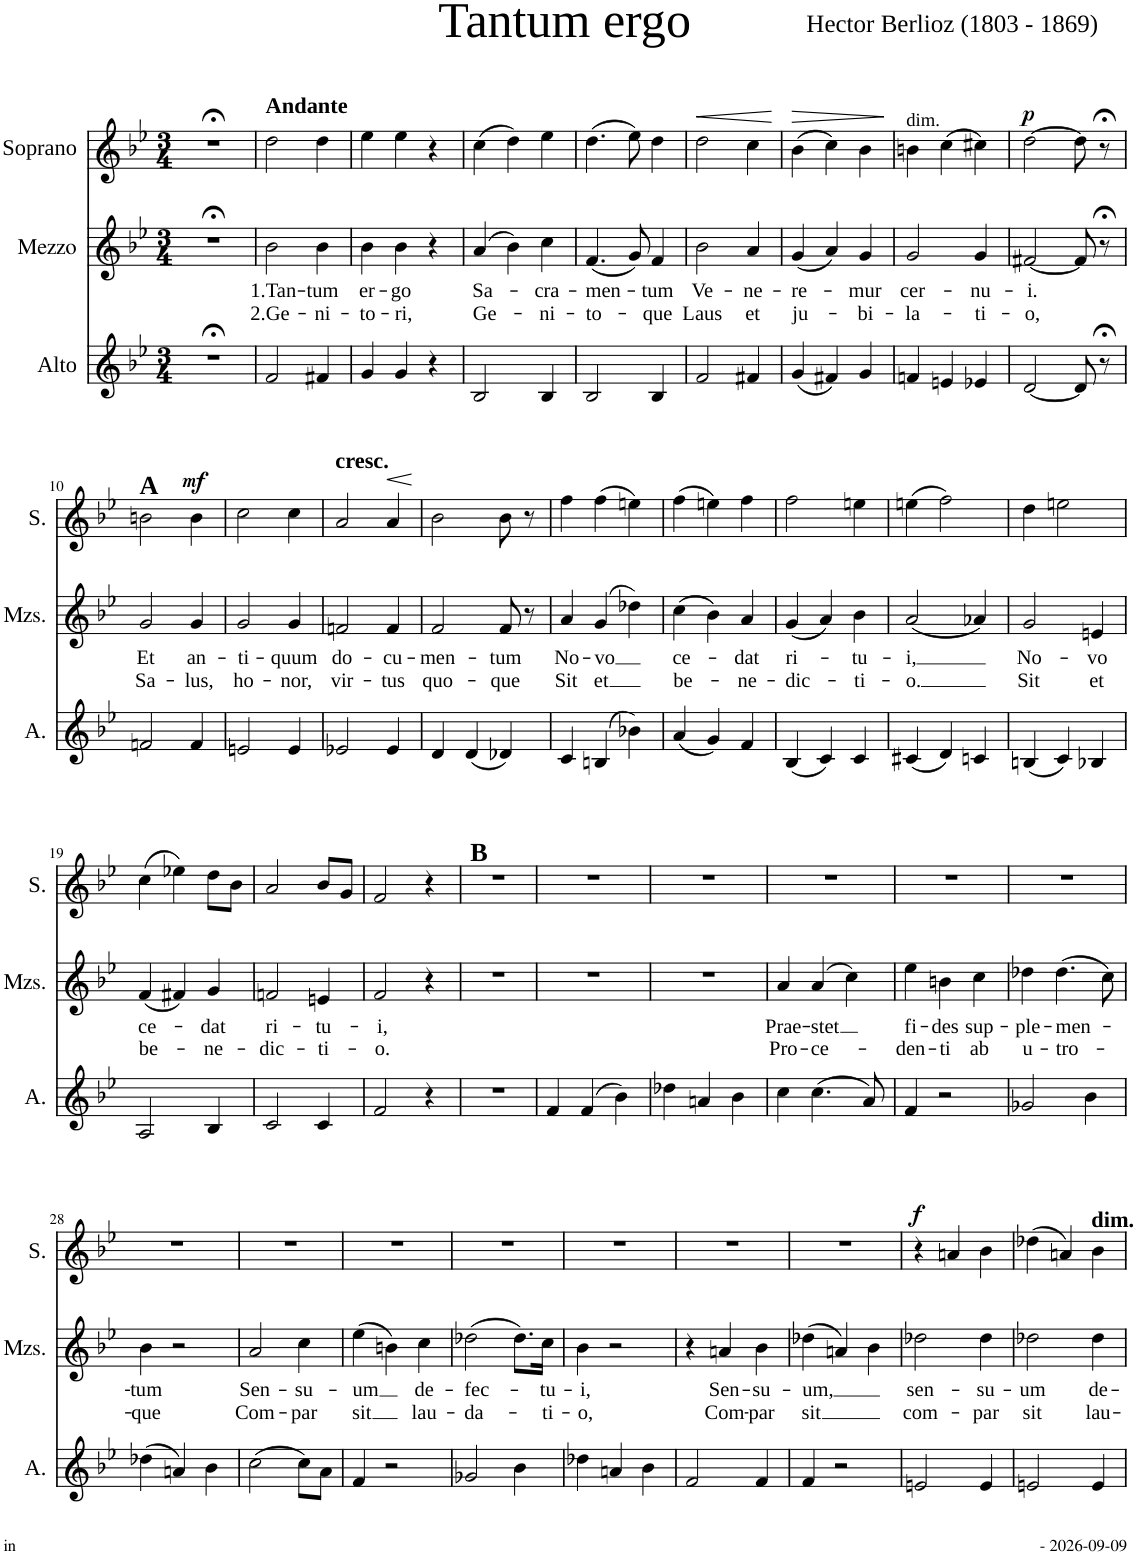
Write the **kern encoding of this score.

**kern	**kern	**text	**text	**kern	**dynam
*part3	*part2	*part2	*part2	*part1	*part1
*staff3	*staff2	*staff2	*staff2	*staff1	*staff1
*I"Alto	*I"Mezzo	*	*	*I"Soprano	*
*I'A.	*	*	*	*I'S.	*
*clefG2	*clefG2	*	*	*clefG2	*
*k[b-e-]	*k[b-e-]	*	*	*k[b-e-]	*
*M3/4	*M3/4	*	*	*M3/4	*
=1	=1	=1	=1	=1	=1
2.r;<	2.r;<	.	.	2.r;<	.
=2	=2	=2	=2	=2	=2
!	!	!	!	!LO:TX:a:B:t=Andante	!
!	!	!LO:LY:b	!LO:LY:b	!	!
2f/	2b-\	1.Tan-	2.Ge-	2dd\	.
!	!	!LO:LY:b	!LO:LY:b	!	!
4f#X/	4b-\	-tum	-ni-	4dd\	.
=3	=3	=3	=3	=3	=3
!	!	!LO:LY:b	!LO:LY:b	!	!
4g/	4b-\	er-	-to-	4ee-\	.
!	!	!LO:LY:b	!LO:LY:b	!	!
4g/	4b-\	-go	-ri,	4ee-\	.
4r	4r	.	.	4r	.
=4	=4	=4	=4	=4	=4
!	!	!LO:LY:b	!LO:LY:b	!	!
2B-/	(4a/	Sa-	Ge-	(4cc\	.
.	4b-\)	.	.	4dd\)	.
!	!	!LO:LY:b	!LO:LY:b	!	!
4B-/	4cc\	-cra-	-ni-	4ee-\	.
=5	=5	=5	=5	=5	=5
!	!	!LO:LY:b	!LO:LY:b	!	!
2B-/	(4.f/	-men-	-to-	(4.dd\	.
.	8g/)	.	.	8ee-\)	.
!	!	!LO:LY:b	!LO:LY:b	!	!
4B-/	4f/	-tum	-que	4dd\	.
=6	=6	=6	=6	=6	=6
!	!	!LO:LY:b	!LO:LY:b	!	!LO:HP:b
2f/	2b-\	Ve-	Laus	2dd\	<
!	!	!LO:LY:b	!LO:LY:b	!	!
4f#X/	4a/	-ne-	et	4cc\	.
.	.	.	.	.	[
=7	=7	=7	=7	=7	=7
!	!	!LO:LY:b	!LO:LY:b	!	!LO:HP:b
(4g/	(4g/	-re-	ju-	(4b-\	>
4f#X/)	4a/)	.	.	4cc\)	.
!	!	!LO:LY:b	!LO:LY:b	!	!
4g/	4g/	-mur	-bi-	4b-\	.
.	.	.	.	.	]
=8	=8	=8	=8	=8	=8
!	!	!	!	!LO:TX:a:t=dim.	!
!	!	!LO:LY:b	!LO:LY:b	!	!
4fn/	2g/	cer-	-la-	4bn\	.
4en/	.	.	.	(4cc\	.
!	!	!LO:LY:b	!LO:LY:b	!	!
4e-X/	4g/	-nu-	-ti-	4cc#X\)	.
=9	=9	=9	=9	=9	=9
!	!	!LO:LY:b	!LO:LY:b	!	!LO:DY:a
[2d/	[2f#X/	-i.	-o,	[2dd\	p
8d/]	8f#/]	.	.	8dd\]	.
8r;<	8r;<	.	.	8r;<	.
!!LO:LB:g=z
=10	=10	=10	=10	=10	=10
!	!	!	!	!LO:TX:a:B:t=A	!
!	!	!LO:LY:b	!LO:LY:b	!	!
2fn/	2g/	Et	Sa-	2bn\	.
!	!	!LO:LY:b	!LO:LY:b	!	!LO:DY:a
4f/	4g/	an-	-lus,	4b\	mf
=11	=11	=11	=11	=11	=11
!	!	!LO:LY:b	!LO:LY:b	!	!
2en/	2g/	-ti-	ho-	2cc\	.
!	!	!LO:LY:b	!LO:LY:b	!	!
4e/	4g/	-quum	-nor,	4cc\	.
=12	=12	=12	=12	=12	=12
!	!	!	!	!LO:TX:a:B:t=cresc.	!
!	!	!LO:LY:b	!LO:LY:b	!	!
2e-X/	2fn/	do-	vir-	2a/	.
!	!	!LO:LY:b	!LO:LY:b	!	!LO:HP:b
4e-/	4f/	-cu-	-tus	4a/	<
.	.	.	.	.	[
=13	=13	=13	=13	=13	=13
!	!	!LO:LY:b	!LO:LY:b	!	!
4d/	2f/	-men-	quo-	2b-\	.
(4d/	.	.	.	.	.
!	!	!LO:LY:b	!LO:LY:b	!	!
4d-X/)	8f/	-tum	-que	8b-\	.
.	8r	.	.	8r	.
=14	=14	=14	=14	=14	=14
!	!	!LO:LY:b	!LO:LY:b	!	!
4c/	4a/	No-	Sit	4ff\	.
!	!	!LO:LY:b	!LO:LY:b	!	!
(4Bn/	(4g/	-vo	et	(4ff\	.
4b-X\)	4dd-X\)	.	.	4een\)	.
=15	=15	=15	=15	=15	=15
!	!	!LO:LY:b	!LO:LY:b	!	!
(4a/	(4cc\	ce-	be-	(4ff\	.
4g/)	4b-\)	.	.	4een\)	.
!	!	!LO:LY:b	!LO:LY:b	!	!
4f/	4a/	-dat	-ne-	4ff\	.
=16	=16	=16	=16	=16	=16
!	!	!LO:LY:b	!LO:LY:b	!	!
(4B-/	(4g/	ri-	-dic-	2ff\	.
4c/)	4a/)	.	.	.	.
!	!	!LO:LY:b	!LO:LY:b	!	!
4c/	4b-\	-tu-	-ti-	4een\	.
=17	=17	=17	=17	=17	=17
!	!	!LO:LY:b	!LO:LY:b	!	!
(4c#X/	(2a/	-i,	-o.	(4een\	.
4d/)	.	.	.	2ff\)	.
4cn/	4a-X/)	.	.	.	.
=18	=18	=18	=18	=18	=18
!	!	!LO:LY:b	!LO:LY:b	!	!
(4Bn/	2g/	No-	Sit	4dd\	.
4c/)	.	.	.	2een\	.
!	!	!LO:LY:b	!LO:LY:b	!	!
4B-X/	4en/	-vo	et	.	.
!!LO:LB:g=z
=19	=19	=19	=19	=19	=19
!	!	!LO:LY:b	!LO:LY:b	!	!
2A/	(4f/	ce-	be-	(4cc\	.
.	4f#X/)	.	.	4ee-X\)	.
!	!	!LO:LY:b	!LO:LY:b	!	!
4B-/	4g/	-dat	-ne-	8dd\L	.
.	.	.	.	8b-\J	.
=20	=20	=20	=20	=20	=20
!	!	!LO:LY:b	!LO:LY:b	!	!
2c/	2fn/	ri-	-dic-	2a/	.
!	!	!LO:LY:b	!LO:LY:b	!	!
4c/	4en/	-tu-	-ti-	8b-/L	.
.	.	.	.	8g/J	.
=21	=21	=21	=21	=21	=21
!	!	!LO:LY:b	!LO:LY:b	!	!
2f/	2f/	-i,	-o.	2f/	.
4r	4r	.	.	4r	.
=22	=22	=22	=22	=22	=22
!	!	!	!	!LO:TX:a:B:t=B	!
2.r	2.r	.	.	2.r	.
=23	=23	=23	=23	=23	=23
4f/	2.r	.	.	2.r	.
(4f/	.	.	.	.	.
4b-\)	.	.	.	.	.
=24	=24	=24	=24	=24	=24
4dd-X\	2.r	.	.	2.r	.
4an/	.	.	.	.	.
4b-\	.	.	.	.	.
=25	=25	=25	=25	=25	=25
!	!	!LO:LY:b	!LO:LY:b	!	!
4cc\	4a/	Prae-	Pro-	2.r	.
!	!	!LO:LY:b	!LO:LY:b	!	!
(4.cc\	(4a/	-stet	-ce-	.	.
.	4cc\)	.	.	.	.
8a/)	.	.	.	.	.
=26	=26	=26	=26	=26	=26
!	!	!LO:LY:b	!LO:LY:b	!	!
4f/	4ee-\	fi-	-den-	2.r	.
!	!	!LO:LY:b	!LO:LY:b	!	!
2r	4bn\	-des	-ti	.	.
!	!	!LO:LY:b	!LO:LY:b	!	!
.	4cc\	sup-	ab	.	.
=27	=27	=27	=27	=27	=27
!	!	!LO:LY:b	!LO:LY:b	!	!
2g-X/	4dd-X\	-ple-	u-	2.r	.
!	!	!LO:LY:b	!LO:LY:b	!	!
.	(4.dd-\	-men-	-tro-	.	.
4b-\	.	.	.	.	.
.	8cc\)	.	.	.	.
!!LO:LB:g=z
=28	=28	=28	=28	=28	=28
!	!	!LO:LY:b	!LO:LY:b	!	!
(4dd-X\	4b-\	-tum	-que	2.r	.
4an/)	2r	.	.	.	.
4b-\	.	.	.	.	.
=29	=29	=29	=29	=29	=29
!	!	!LO:LY:b	!LO:LY:b	!	!
(2cc\	2a/	Sen-	Com-	2.r	.
!	!	!LO:LY:b	!LO:LY:b	!	!
8cc\L)	4cc\	-su-	-par	.	.
8a\J	.	.	.	.	.
=30	=30	=30	=30	=30	=30
!	!	!LO:LY:b	!LO:LY:b	!	!
4f/	(4ee-\	-um	sit	2.r	.
2r	4bn\)	.	.	.	.
!	!	!LO:LY:b	!LO:LY:b	!	!
.	4cc\	de-	lau-	.	.
=31	=31	=31	=31	=31	=31
!	!	!LO:LY:b	!LO:LY:b	!	!
2g-X/	(2dd-X\	-fec-	-da-	2.r	.
4b-\	8.dd-\L)	.	.	.	.
!	!	!LO:LY:b	!LO:LY:b	!	!
.	16cc\Jk	-tu-	-ti-	.	.
=32	=32	=32	=32	=32	=32
!	!	!LO:LY:b	!LO:LY:b	!	!
4dd-X\	4b-\	-i,	-o,	2.r	.
4an/	2r	.	.	.	.
4b-\	.	.	.	.	.
=33	=33	=33	=33	=33	=33
2f/	4r	.	.	2.r	.
!	!	!LO:LY:b	!LO:LY:b	!	!
.	4an/	Sen-	Com-	.	.
!	!	!LO:LY:b	!LO:LY:b	!	!
4f/	4b-\	-su-	-par	.	.
=34	=34	=34	=34	=34	=34
!	!	!LO:LY:b	!LO:LY:b	!	!
4f/	(4dd-X\	-um,	sit	2.r	.
2r	4an/)	.	.	.	.
.	4b-\	.	.	.	.
=35	=35	=35	=35	=35	=35
!	!	!LO:LY:b	!LO:LY:b	!	!LO:DY:a
2en/	2dd-X\	sen-	com-	4r	f
.	.	.	.	4an/	.
!	!	!LO:LY:b	!LO:LY:b	!	!
4e/	4dd-\	-su-	-par	4b-\	.
=36	=36	=36	=36	=36	=36
!	!	!LO:LY:b	!LO:LY:b	!	!
2en/	2dd-X\	-um	sit	(4dd-X\	.
.	.	.	.	4an/)	.
!	!	!	!	!LO:TX:a:B:t=dim.	!
!	!	!LO:LY:b	!LO:LY:b	!	!
4e/	4dd-\	de-	lau-	4b-\	.
=	=	=	=	=	=
*-	*-	*-	*-	*-	*-
